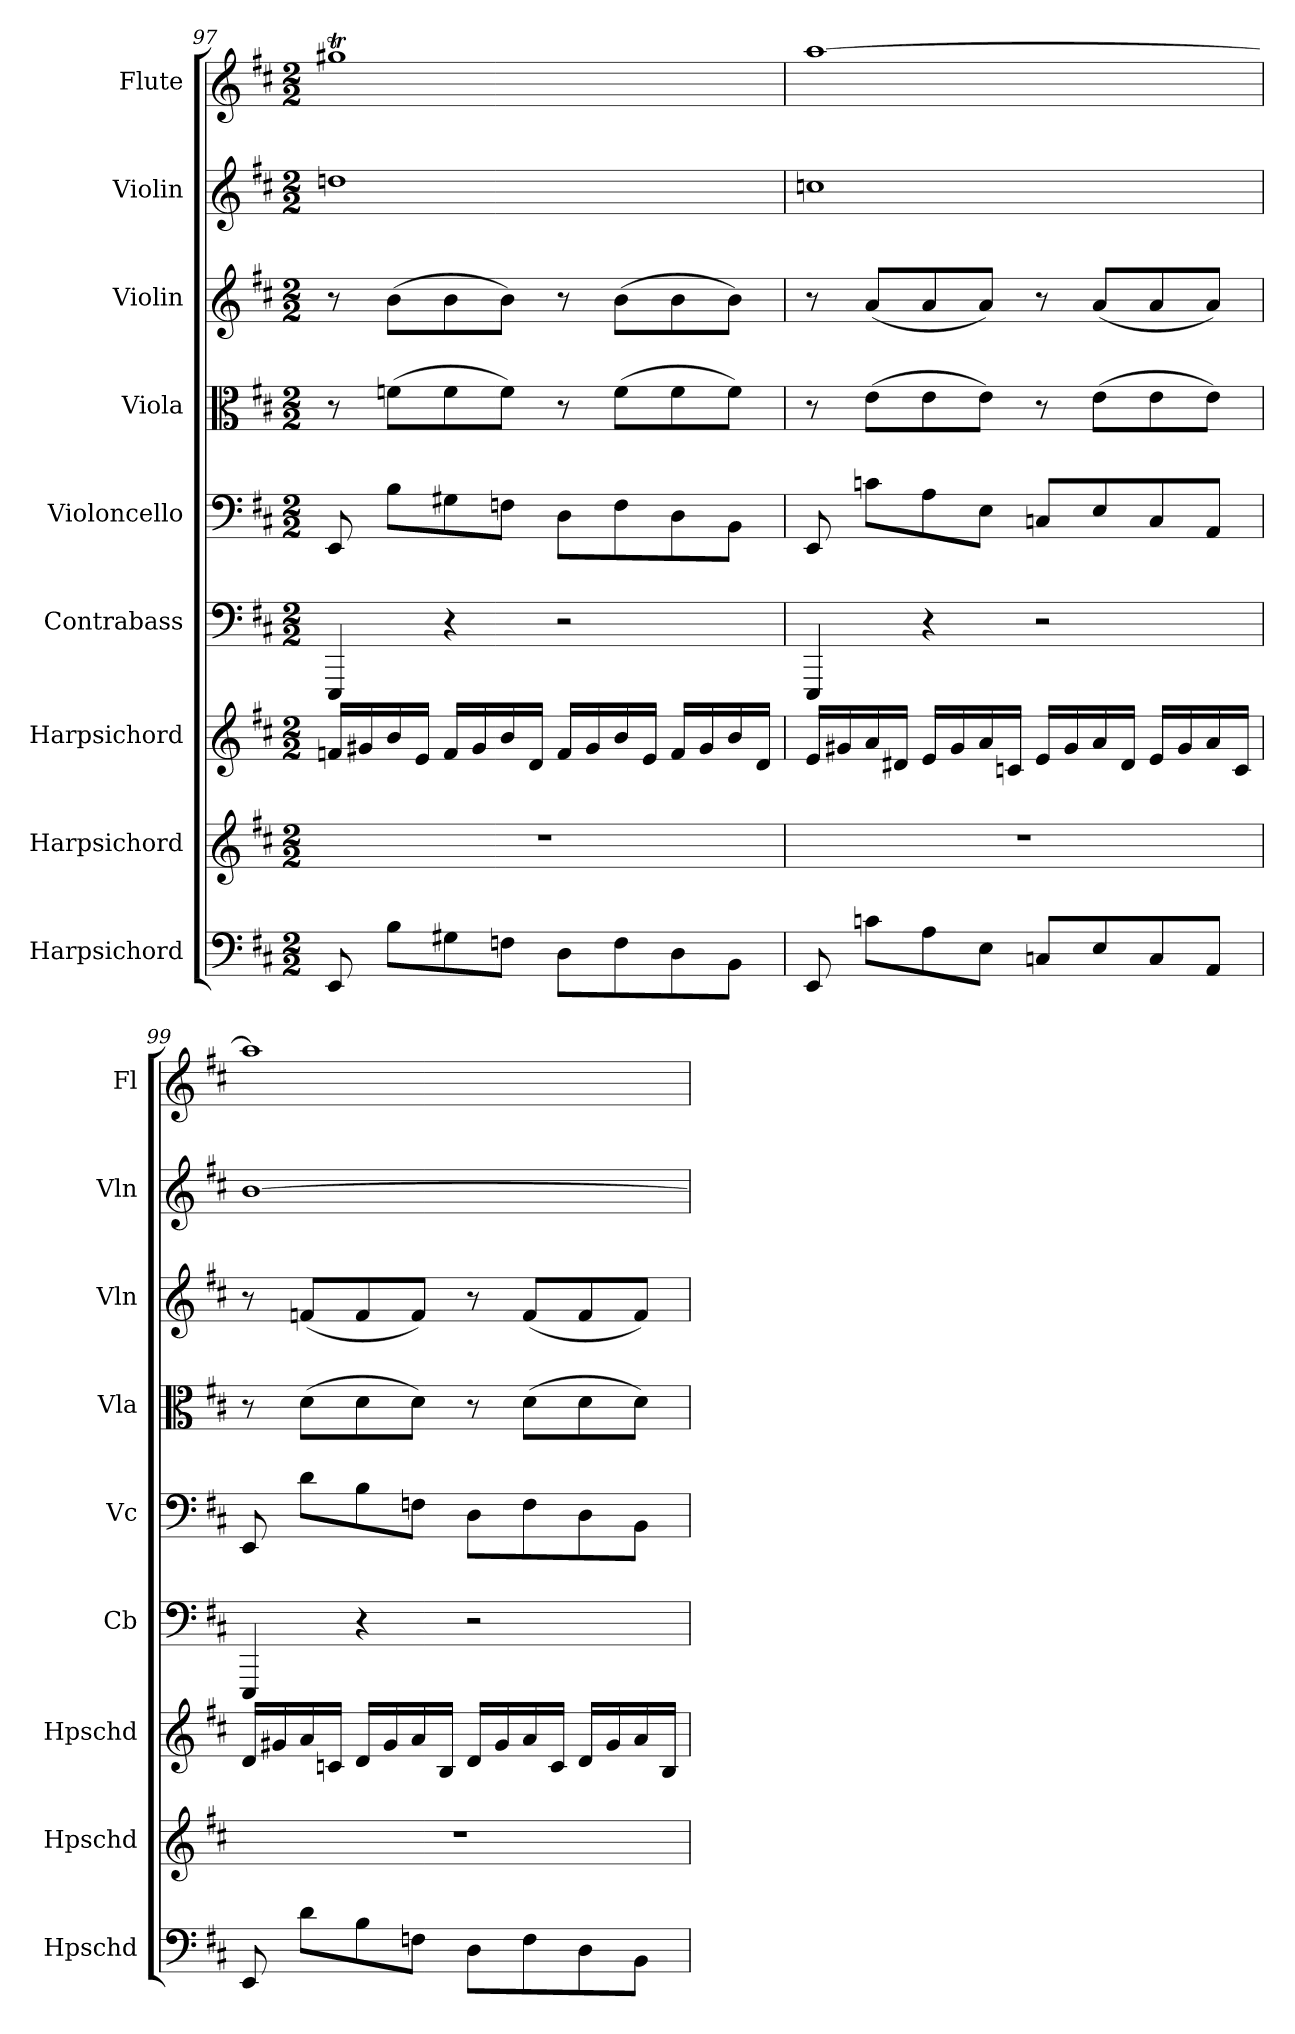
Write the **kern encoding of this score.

**kern	**kern	**kern	**kern	**kern	**kern	**kern	**kern	**kern
*part9	*part8	*part7	*part6	*part5	*part4	*part3	*part2	*part1
*staff9	*staff8	*staff7	*staff6	*staff5	*staff4	*staff3	*staff2	*staff1
*I"Harpsichord	*I"Harpsichord	*I"Harpsichord	*I"Contrabass	*I"Violoncello	*I"Viola	*I"Violin	*I"Violin	*I"Flute
*I'Hpschd	*I'Hpschd	*I'Hpschd	*I'Cb	*I'Vc	*I'Vla	*I'Vln	*I'Vln	*I'Fl
*clefF4	*clefG2	*clefG2	*clefF4	*clefF4	*clefC3	*clefG2	*clefG2	*clefG2
*k[f#c#]	*k[f#c#]	*k[f#c#]	*k[f#c#]	*k[f#c#]	*k[f#c#]	*k[f#c#]	*k[f#c#]	*k[f#c#]
*D:	*D:	*D:	*D:	*D:	*D:	*D:	*D:	*D:
*M2/2	*M2/2	*M2/2	*M2/2	*M2/2	*M2/2	*M2/2	*M2/2	*M2/2
=97	=97	=97	=97	=97	=97	=97	=97	=97
8EE/	1r	16fn/LL	4EEE/	8EE/	8r	8r	1ddn\	1gg#Xt\
.	.	16g#X/	.	.	.	.	.	.
8B\L	.	16b/	.	8B\L	(8fn\L	(8b\L	.	.
.	.	16e/JJ	.	.	.	.	.	.
8G#X\	.	16f/LL	4r	8G#X\	8f\	8b\	.	.
.	.	16g#/	.	.	.	.	.	.
8Fn\J	.	16b/	.	8Fn\J	8f\J)	8b\J)	.	.
.	.	16d/JJ	.	.	.	.	.	.
8D\L	.	16f/LL	2r	8D\L	8r	8r	.	.
.	.	16g#/	.	.	.	.	.	.
8F\	.	16b/	.	8F\	(8f\L	(8b\L	.	.
.	.	16e/JJ	.	.	.	.	.	.
8D\	.	16f/LL	.	8D\	8f\	8b\	.	.
.	.	16g#/	.	.	.	.	.	.
8BB\J	.	16b/	.	8BB\J	8f\J)	8b\J)	.	.
.	.	16d/JJ	.	.	.	.	.	.
=98	=98	=98	=98	=98	=98	=98	=98	=98
8EE/	1r	16e/LL	4EEE/	8EE/	8r	8r	1ccn\	[1aa\
.	.	16g#X/	.	.	.	.	.	.
8cn\L	.	16a/	.	8cn\L	(8e\L	(8a/L	.	.
.	.	16d#X/JJ	.	.	.	.	.	.
8A\	.	16e/LL	4r	8A\	8e\	8a/	.	.
.	.	16g#/	.	.	.	.	.	.
8E\J	.	16a/	.	8E\J	8e\J)	8a/J)	.	.
.	.	16cn/JJ	.	.	.	.	.	.
8Cn/L	.	16e/LL	2r	8Cn/L	8r	8r	.	.
.	.	16g#/	.	.	.	.	.	.
8E/	.	16a/	.	8E/	(8e\L	(8a/L	.	.
.	.	16d#/JJ	.	.	.	.	.	.
8C/	.	16e/LL	.	8C/	8e\	8a/	.	.
.	.	16g#/	.	.	.	.	.	.
8AA/J	.	16a/	.	8AA/J	8e\J)	8a/J)	.	.
.	.	16c/JJ	.	.	.	.	.	.
=99	=99	=99	=99	=99	=99	=99	=99	=99
8EE/	1r	16d/LL	4EEE/	8EE/	8r	8r	[1b\	1aa\]
.	.	16g#X/	.	.	.	.	.	.
8d\L	.	16a/	.	8d\L	(8d\L	(8fn/L	.	.
.	.	16cn/JJ	.	.	.	.	.	.
8B\	.	16d/LL	4r	8B\	8d\	8f/	.	.
.	.	16g#/	.	.	.	.	.	.
8Fn\J	.	16a/	.	8Fn\J	8d\J)	8f/J)	.	.
.	.	16B/JJ	.	.	.	.	.	.
8D\L	.	16d/LL	2r	8D\L	8r	8r	.	.
.	.	16g#/	.	.	.	.	.	.
8F\	.	16a/	.	8F\	(8d\L	(8f/L	.	.
.	.	16c/JJ	.	.	.	.	.	.
8D\	.	16d/LL	.	8D\	8d\	8f/	.	.
.	.	16g#/	.	.	.	.	.	.
8BB\J	.	16a/	.	8BB\J	8d\J)	8f/J)	.	.
.	.	16B/JJ	.	.	.	.	.	.
=	=	=	=	=	=	=	=	=
*-	*-	*-	*-	*-	*-	*-	*-	*-
